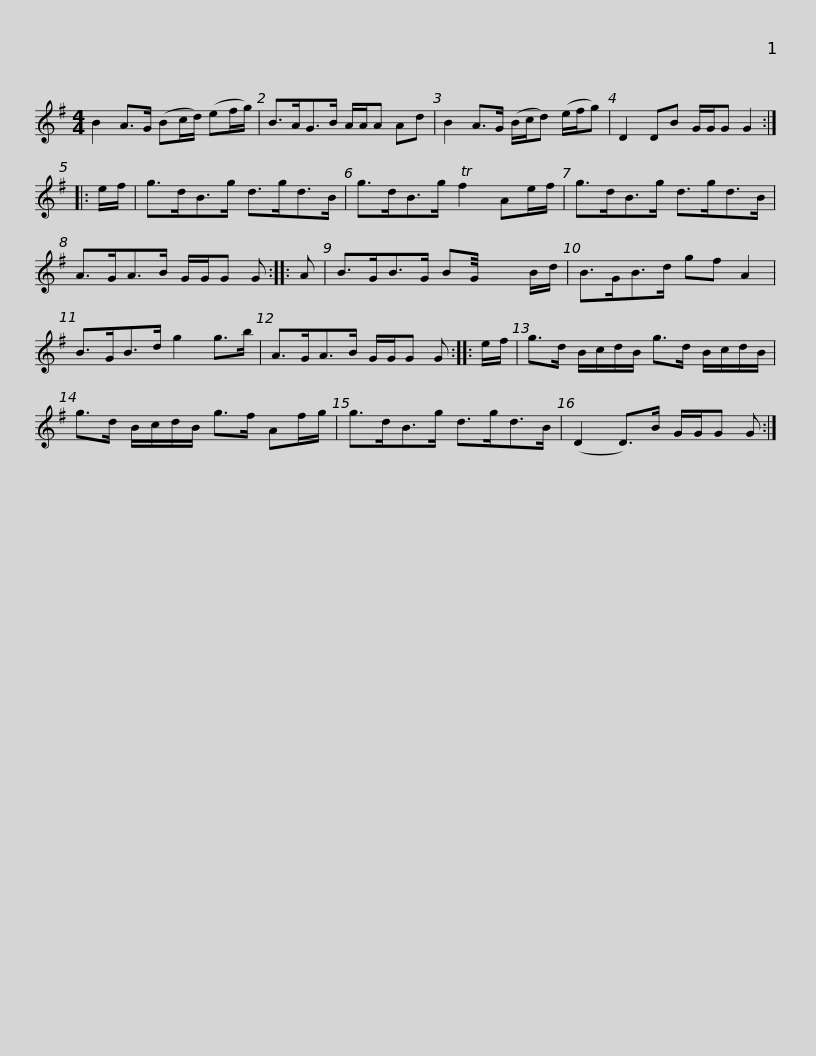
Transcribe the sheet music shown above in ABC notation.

X:1
L:1/8
M:4/4
I:linebreak $
K:G
V:1 treble
V:1
 B2 A>G (Bc/d/) (ef/g/) | B>AG>B A/A/A Ad | B2 A>G (B/c/d) (e/f/g) | D2 DB G/G/G G2 :: e/f/ |$ %5
 g>dB>g d>gd>B | g>dB>g Tf2 Ae/f/ | g>dB>g d>gd>B | A>GA>B G/G/G G :: A |$ %10
 B>GB>G BG/4 x2 B/d/ | B>GB>d gf A2 | B>GB>d g2 g>b | A>GA>B G/G/G G :: e/f/ |$ %15
 g>d B/c/d/B/ g>d B/c/d/B/ | g>d B/c/d/B/ g>f Af/g/ | g>dB>g d>gd>B | (D2 D>)B G/G/G G :| %19
